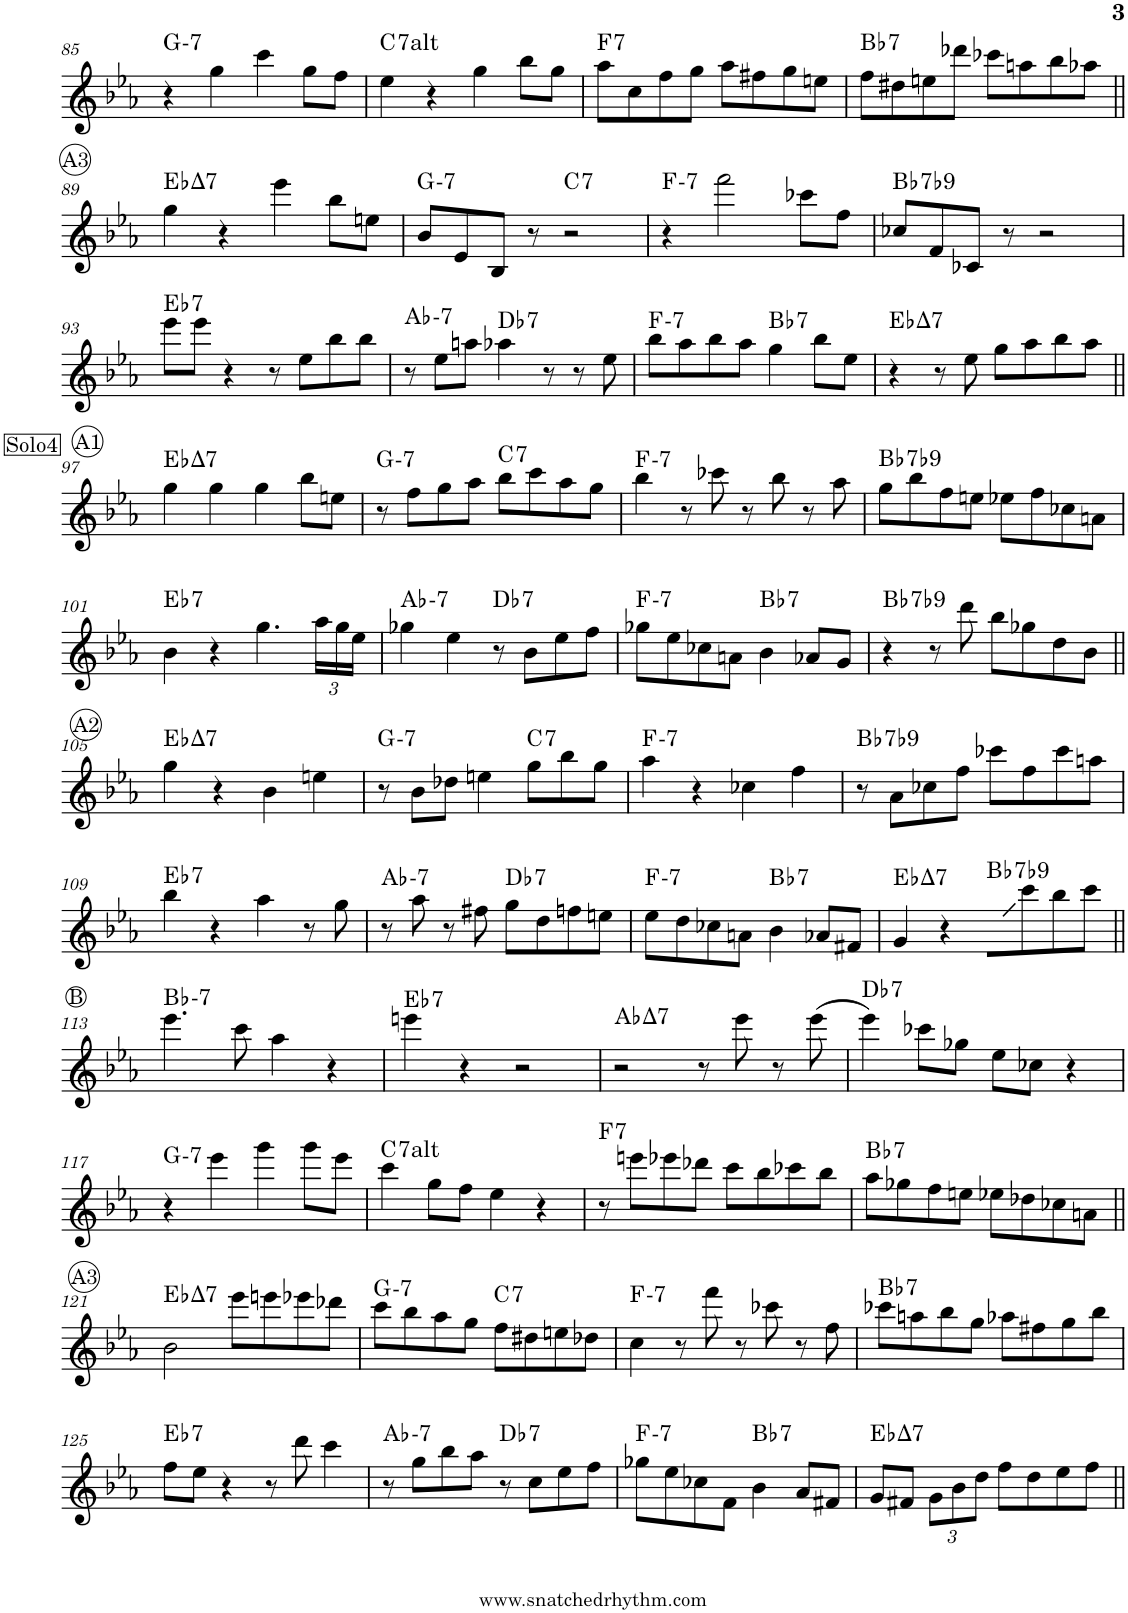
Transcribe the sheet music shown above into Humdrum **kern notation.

**kern	**harte
*part1	*part1
*staff1	*
*I"Piano	*
*I'Pno.	*
!!LO:PB:g=z
*clefG2	*
*k[b-e-a-]	*
*M4/4	*
=85	=85
!	!LO:H:kt=7
4r	G:min7
4gg\	.
4ccc\	.
8gg\L	.
8ff\J	.
=86	=86
!	!LO:H:kt=7
4ee-\	C:(3,b5,#5,b7,b9,#9)
4r	.
4gg\	.
8bb-\L	.
8gg\J	.
=87	=87
!	!LO:H:kt=7
8aa-\L	F:7
8cc\	.
8ff\	.
8gg\J	.
8aa-\L	.
8ff#X\	.
8gg\	.
8een\J	.
=88	=88
!	!LO:H:kt=7
8ff\L	Bb:7
8dd#X\	.
8een\	.
8ddd-X\J	.
8ccc-X\L	.
8aan\	.
8bb-\	.
8aa-X\J	.
!!LO:LB:g=z
=89||	=89||
!LO:TX:a:t=A3	!LO:H:kt=7
4gg\	Eb:maj7
4r	.
4eee-\	.
8bb-\L	.
8een\J	.
=90	=90
!	!LO:H:kt=7
8b-/L	G:min7
8e-/	.
8B-/J	.
8r	.
!	!LO:H:kt=7
2r	C:7
=91	=91
!	!LO:H:kt=7
4r	F:min7
2fff\	.
8ccc-X\L	.
8ff\J	.
=92	=92
!	!LO:H:kt=7
8cc-X/L	Bb:7(b9)
8f/	.
8c-X/J	.
8r	.
2r	.
!!LO:LB:g=z
=93	=93
!	!LO:H:kt=7
8eee-\L	Eb:7
8eee-\J	.
4r	.
8r	.
8ee-\L	.
8bb-\	.
8bb-\J	.
=94	=94
!	!LO:H:kt=7
8r	Ab:min7
8ee-\L	.
8aan\J	.
!	!LO:H:kt=7
4aa-X\	Db:7
8r	.
8r	.
8ee-\	.
=95	=95
!	!LO:H:kt=7
8bb-\L	F:min7
8aa-\	.
8bb-\	.
8aa-\J	.
!	!LO:H:kt=7
4gg\	Bb:7
8bb-\L	.
8ee-\J	.
=96	=96
!	!LO:H:kt=7
4r	Eb:maj7
8r	.
8ee-\	.
8gg\L	.
8aa-\	.
8bb-\	.
8aa-\J	.
!!LO:LB:g=z
=97||	=97||
!LO:TX:a:t=Solo4	!
!LO:TX:a:t=A1	!LO:H:kt=7
4gg\	Eb:maj7
4gg\	.
4gg\	.
8bb-\L	.
8een\J	.
=98	=98
!	!LO:H:kt=7
8r	G:min7
8ff\L	.
8gg\	.
8aa-\J	.
!	!LO:H:kt=7
8bb-\L	C:7
8ccc\	.
8aa-\	.
8gg\J	.
=99	=99
!	!LO:H:kt=7
4bb-\	F:min7
8r	.
8ccc-X\	.
8r	.
8bb-\	.
8r	.
8aa-\	.
=100	=100
!	!LO:H:kt=7
8gg\L	Bb:7(b9)
8bb-\	.
8ff\	.
8een\J	.
8ee-X\L	.
8ff\	.
8cc-X\	.
8an\J	.
!!LO:LB:g=z
=101	=101
!	!LO:H:kt=7
4b-\	Eb:7
4r	.
4.gg\	.
*Xbrackettup	*
24aa-\LL	.
24gg\	.
24ee-\JJ	.
=102	=102
!	!LO:H:kt=7
4gg-X\	Ab:min7
4ee-\	.
!	!LO:H:kt=7
8r	Db:7
8b-\L	.
8ee-\	.
8ff\J	.
=103	=103
!	!LO:H:kt=7
8gg-X\L	F:min7
8ee-\	.
8cc-X\	.
8an\J	.
!	!LO:H:kt=7
4b-\	Bb:7
8a-X/L	.
8g/J	.
=104	=104
!	!LO:H:kt=7
4r	Bb:7(b9)
8r	.
8ddd\	.
8bb-\L	.
8gg-X\	.
8dd\	.
8b-\J	.
!!LO:LB:g=z
=105||	=105||
!LO:TX:a:t=A2	!LO:H:kt=7
4gg\	Eb:maj7
4r	.
4b-\	.
4een\	.
=106	=106
!	!LO:H:kt=7
8r	G:min7
8b-\L	.
8dd-X\J	.
4een\	.
!	!LO:H:kt=7
8gg\L	C:7
8bb-\	.
8gg\J	.
=107	=107
!	!LO:H:kt=7
4aa-\	F:min7
4r	.
4cc-X\	.
4ff\	.
=108	=108
!	!LO:H:kt=7
8r	Bb:7(b9)
8a-\L	.
8cc-X\	.
8ff\J	.
8ccc-X\L	.
8ff\	.
8ccc-\	.
8aan\J	.
!!LO:LB:g=z
=109	=109
!	!LO:H:kt=7
4bb-\	Eb:7
4r	.
4aa-\	.
8r	.
8gg\	.
=110	=110
!	!LO:H:kt=7
8r	Ab:min7
8aa-\	.
8r	.
8ff#X\	.
!	!LO:H:kt=7
8gg\L	Db:7
8dd\	.
8ffn\	.
8een\J	.
=111	=111
!	!LO:H:kt=7
8ee-\L	F:min7
8dd\	.
8cc-X\	.
8an\J	.
!	!LO:H:kt=7
4b-\	Bb:7
8a-X/L	.
8f#X/J	.
=112	=112
!	!LO:H:kt=7
4g/	Eb:maj7
4r	.
!	!LO:H:kt=7
8ccL	Bb:7(b9)
8ccc\	.
8bb-\	.
8ccc\J	.
!!LO:LB:g=z
=113||	=113||
!LO:TX:a:t=B	!LO:H:kt=7
4.eee-\	Bb:min7
8ccc\	.
4aa-\	.
4r	.
=114	=114
!	!LO:H:kt=7
4eeen\	Eb:7
4r	.
2r	.
=115	=115
!	!LO:H:kt=7
2r	Ab:maj7
8r	.
8eee-\	.
8r	.
(8eee-\	.
=116	=116
!	!LO:H:kt=7
4eee-\)	Db:7
8ccc-X\L	.
8gg-X\J	.
8ee-\L	.
8cc-X\J	.
4r	.
!!LO:LB:g=z
=117	=117
!	!LO:H:kt=7
4r	G:min7
4eee-\	.
4ggg\	.
8ggg\L	.
8eee-\J	.
=118	=118
!	!LO:H:kt=7
4ccc\	C:(3,b5,#5,b7,b9,#9)
8gg\L	.
8ff\J	.
4ee-\	.
4r	.
=119	=119
!	!LO:H:kt=7
8r	F:7
8eeen\L	.
8eee-X\	.
8ddd-X\J	.
8ccc\L	.
8bb-\	.
8ccc-X\	.
8bb-\J	.
=120	=120
!	!LO:H:kt=7
8aa-\L	Bb:7
8gg-X\	.
8ff\	.
8een\J	.
8ee-X\L	.
8dd-X\	.
8cc-X\	.
8an\J	.
!!LO:LB:g=z
=121||	=121||
!LO:TX:a:t=A3	!LO:H:kt=7
2b-\	Eb:maj7
8eee-\L	.
8eeen\	.
8eee-X\	.
8ddd-X\J	.
=122	=122
!	!LO:H:kt=7
8ccc\L	G:min7
8bb-\	.
8aa-\	.
8gg\J	.
!	!LO:H:kt=7
8ff\L	C:7
8dd#X\	.
8een\	.
8dd-X\J	.
=123	=123
!	!LO:H:kt=7
4cc\	F:min7
8r	.
8fff\	.
8r	.
8ccc-X\	.
8r	.
8ff\	.
=124	=124
!	!LO:H:kt=7
8ccc-X\L	Bb:7
8aan\	.
8bb-\	.
8gg\J	.
8aa-X\L	.
8ff#X\	.
8gg\	.
8bb-\J	.
!!LO:LB:g=z
=125	=125
!	!LO:H:kt=7
8ff\L	Eb:7
8ee-\J	.
4r	.
8r	.
8ddd\	.
4ccc\	.
=126	=126
!	!LO:H:kt=7
8r	Ab:min7
8gg\L	.
8bb-\	.
8aa-\J	.
!	!LO:H:kt=7
8r	Db:7
8cc\L	.
8ee-\	.
8ff\J	.
=127	=127
!	!LO:H:kt=7
8gg-X\L	F:min7
8ee-\	.
8cc-X\	.
8f\J	.
!	!LO:H:kt=7
4b-\	Bb:7
8a-/L	.
8f#X/J	.
=128	=128
!	!LO:H:kt=7
8g/L	Eb:maj7
8f#X/J	.
12g\L	.
12b-\	.
12dd\J	.
8ff\L	.
8dd\	.
8ee-\	.
8ff\J	.
=||	=||
*-	*-
